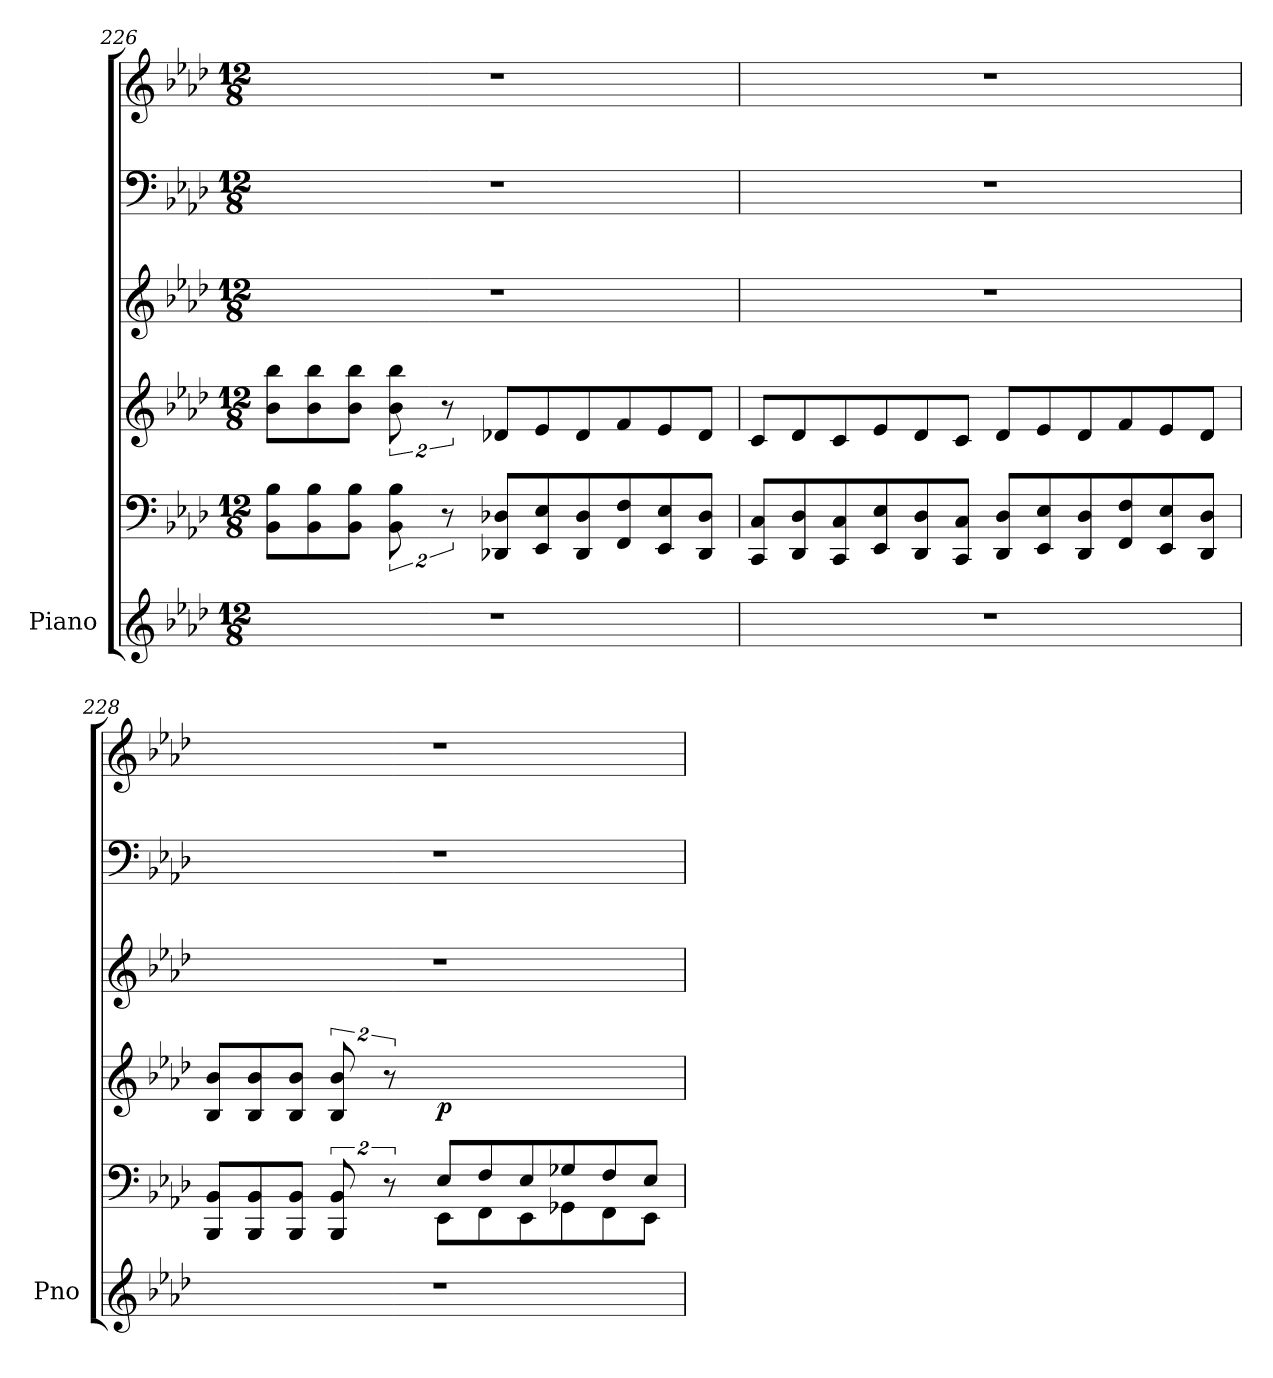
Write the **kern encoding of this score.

**kern	**kern	**kern	**kern	**kern	**kern	**dynam
*part1	*part1	*part1	*part1	*part1	*part1	*part1
*staff6	*staff5	*staff4	*staff3	*staff2	*staff1	*staff1/2/3/4/5/6
*I"Piano	*	*	*	*	*	*
*I'Pno	*	*	*	*	*	*
*clefG2	*clefF4	*clefG2	*clefG2	*clefF4	*clefG2	*
*k[b-e-a-d-]	*k[b-e-a-d-]	*k[b-e-a-d-]	*k[b-e-a-d-]	*k[b-e-a-d-]	*k[b-e-a-d-]	*
*M12/8	*M12/8	*M12/8	*M12/8	*M12/8	*M12/8	*
*MM240	*MM240	*MM240	*MM240	*MM240	*MM240	*
=226	=226	=226	=226	=226	=226	=226
1.r	8BB-\ 8B-\L	8b-\ 8bb-\L	1.r	1.r	1.r	.
.	8BB-\ 8B-\	8b-\ 8bb-\	.	.	.	.
.	8BB-\ 8B-\J	8b-\ 8bb-\J	.	.	.	.
.	16%3BB-\ 16%3B-\	16%3b-\ 16%3bb-\	.	.	.	.
*	*	*	*	*	*MM150	*
.	16%3r	16%3r	.	.	.	.
*	*	*	*	*	*MM240	*
.	8DD-X/ 8D-X/L	8d-X/L	.	.	.	.
.	8EE-/ 8E-/	8e-/	.	.	.	.
.	8DD-/ 8D-/	8d-/	.	.	.	.
.	8FF/ 8F/	8f/	.	.	.	.
.	8EE-/ 8E-/	8e-/	.	.	.	.
.	8DD-/ 8D-/J	8d-/J	.	.	.	.
!!LO:LB:g=z
=227	=227	=227	=227	=227	=227	=227
*	*	*	*	*	*MM250	*
1.r	8CC/ 8C/L	8c/L	1.r	1.r	1.r	.
.	8DD-/ 8D-/	8d-/	.	.	.	.
.	8CC/ 8C/	8c/	.	.	.	.
.	8EE-/ 8E-/	8e-/	.	.	.	.
.	8DD-/ 8D-/	8d-/	.	.	.	.
.	8CC/ 8C/J	8c/J	.	.	.	.
*	*	*	*	*	*MM260	*
.	8DD-/ 8D-/L	8d-/L	.	.	.	.
.	8EE-/ 8E-/	8e-/	.	.	.	.
.	8DD-/ 8D-/	8d-/	.	.	.	.
.	8FF/ 8F/	8f/	.	.	.	.
.	8EE-/ 8E-/	8e-/	.	.	.	.
*	*	*	*	*	*MM150	*
.	8DD-/ 8D-/J	8d-/J	.	.	.	.
=228	=228	=228	=228	=228	=228	=228
*	*	*	*	*	*MM240	*
*	*^	*	*	*	*	*
1.r	2.ryy	8BBB-/ 8BB-/L	8B-/ 8b-/L	1.r	1.r	1.r	.
.	.	8BBB-/ 8BB-/	8B-/ 8b-/	.	.	.	.
.	.	8BBB-/ 8BB-/J	8B-/ 8b-/J	.	.	.	.
.	.	16%3BBB-/ 16%3BB-/	16%3B-/ 16%3b-/	.	.	.	.
.	.	16%3r	16%3r	.	.	.	.
*	*	*	*	*	*	*MM260	*
!	!	!	!	!	!	!	!LO:DY:b=4
.	8E-/L	8EE-\L	2.ryy	.	.	.	p
.	8F/	8FF\	.	.	.	.	.
.	8E-/	8EE-\	.	.	.	.	.
.	8G-X/	8GG-X\	.	.	.	.	.
.	8F/	8FF\	.	.	.	.	.
*	*	*	*	*	*	*MM150	*
.	8E-/J	8EE-\J	.	.	.	.	.
*	*v	*v	*	*	*	*	*
=	=	=	=	=	=	=
*-	*-	*-	*-	*-	*-	*-
